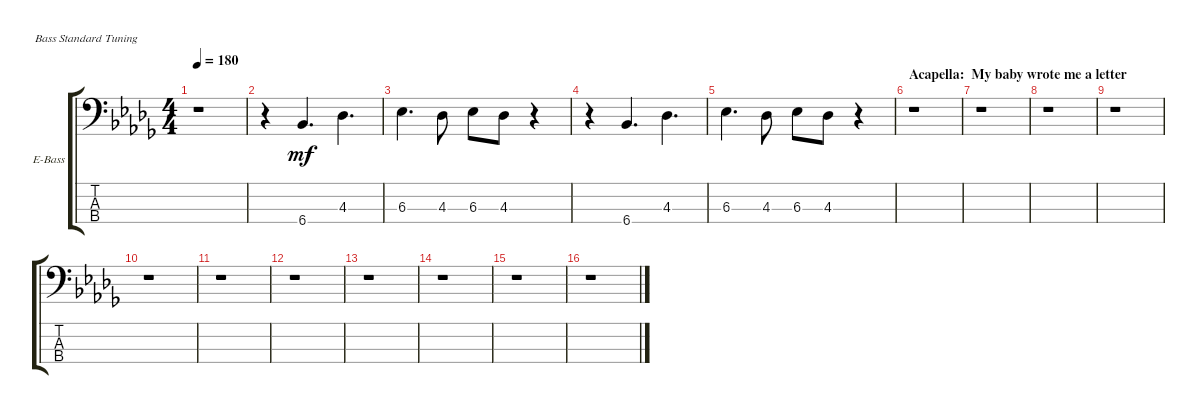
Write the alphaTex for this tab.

\bracketExtendMode groupsimilarinstruments
\firstSystemTrackNameOrientation horizontal
\otherSystemsTrackNameOrientation horizontal
\track ("Bass" "E-Bass") {instrument electricbassfinger}
\staff {score tabs}
\tuning (G2 D2 A1 E1)
\ts (4 4)
\tempo 180
\clef f4
\ks bbminor
r.1{dy mf} |
r.4 6.4.4{d} 4.3.4{d} |
6.3.4{d} 4.3.8 6.3.8 4.3.8 r.4 |
r.4 6.4.4{d} 4.3.4{d} |
6.3.4{d} 4.3.8 6.3.8 4.3.8 r.4 |
\section ("" "Acapella:  My baby wrote me a letter")
r.1 |
r.1 |
r.1 |
r.1 |
r.1 |
r.1 |
r.1 |
r.1 |
r.1 |
r.1 |
r.1
